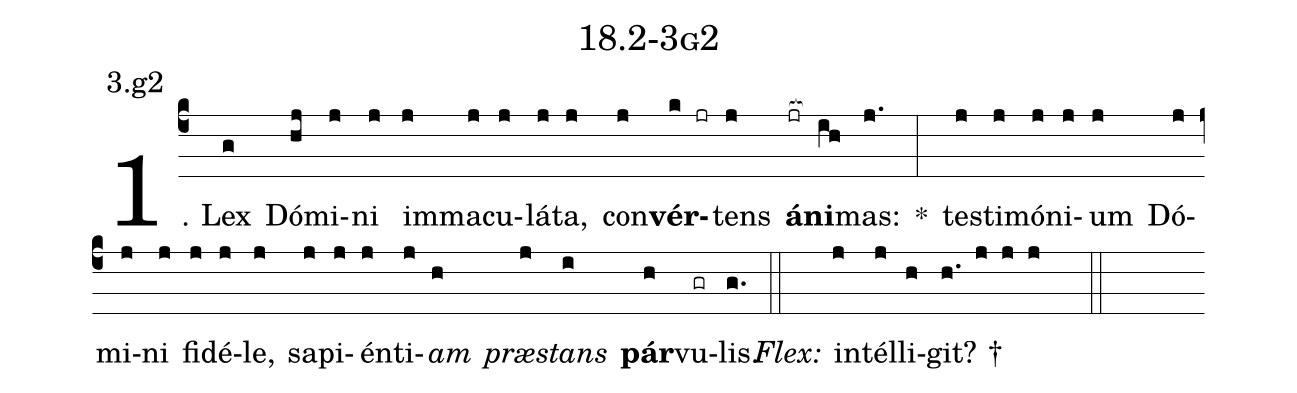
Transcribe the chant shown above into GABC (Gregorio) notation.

name: 18.2-3g2;
annotation: 3.g2;
%%
(c4)1. Lex(g) Dó(hj)mi(j)ni(j) im(j)ma(j)cu(j)lá(j)ta,(j) con(j)<b>vér</b>(k jr)tens(j) <b>á</b>(jr[ocb:1{])<b>ni</b>(ih[ocb:0}])mas:(j.) *(:) tes(j)ti(j)mó(j)ni(j)um(j) Dó(j)mi(j)ni(j) fi(j)dé(j)le,(j) sa(j)pi(j)én(j)ti(j)<i>am</i>(h) <i>præ</i>(j)<i>stans</i>(i) <b>pár</b>(h)vu(gr)lis.(g.) (::)
<i>Flex:</i>()  in(j)tél(j)li(h)git? †(h. j j j  ::)

%E(j) u(h) o(j) u(i) a(h) e.(g.) (::)
